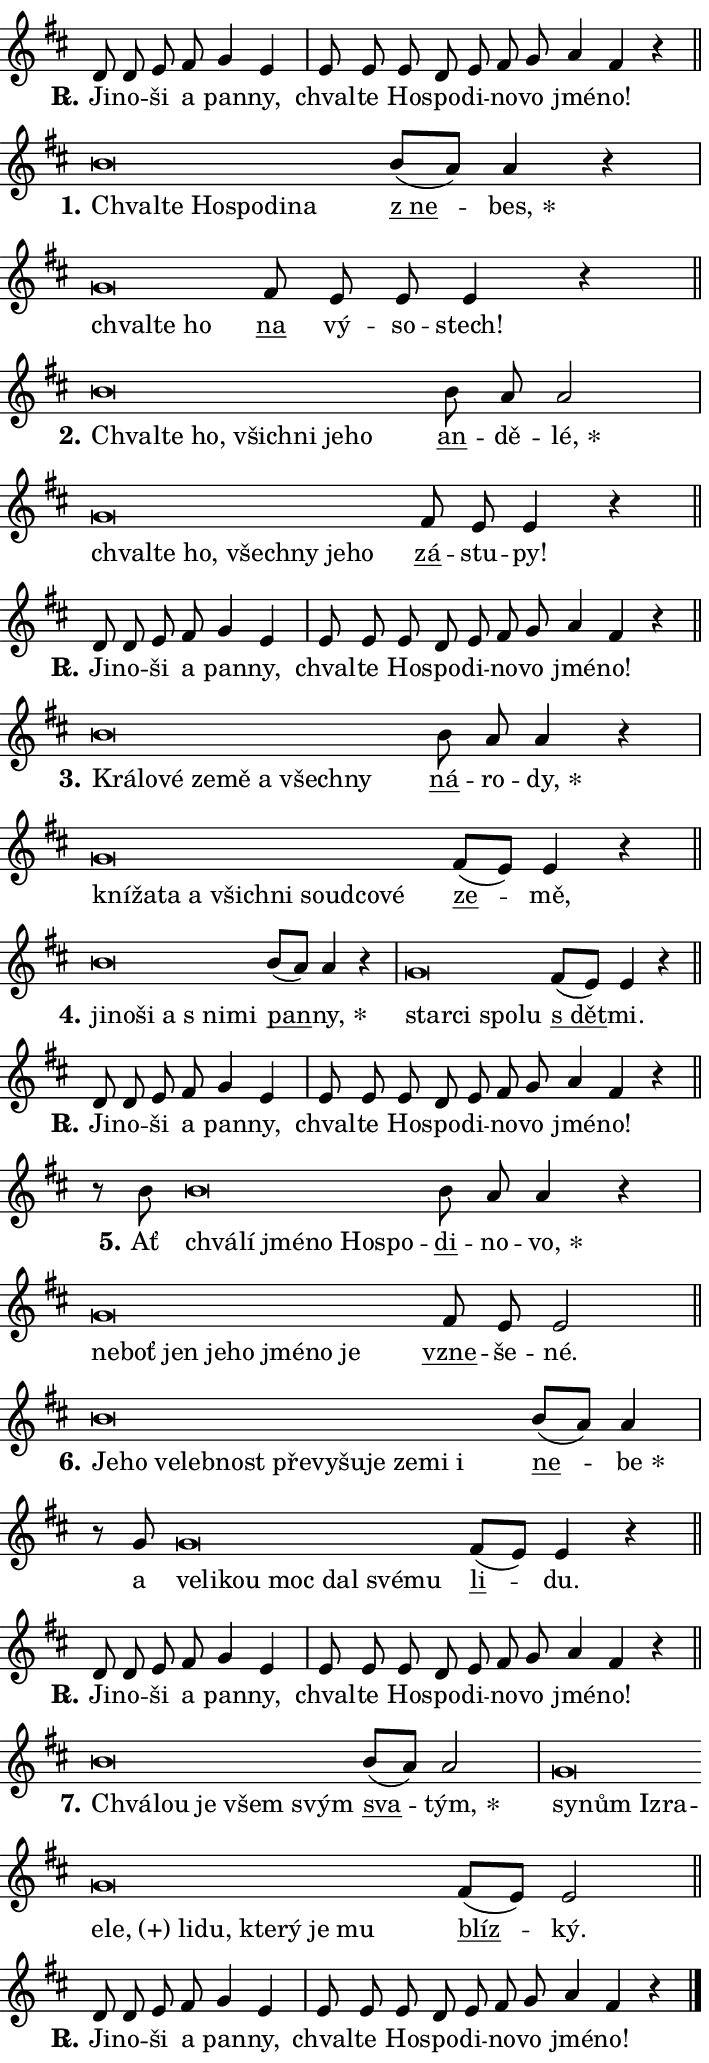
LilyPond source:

\version "2.24.0"
\header { tagline = "" }
\paper {
  indent = 0\cm
  top-margin = 0\cm
  right-margin = 0.13\cm % to fit lyric hyphens
  bottom-margin = 0\cm
  left-margin = 0\cm
  paper-width = 12\cm
  page-breaking = #ly:one-page-breaking
  system-system-spacing.basic-distance = #11
  score-system-spacing.basic-distance = #11
  ragged-last = ##f
}


%% Author: Thomas Morley
%% https://lists.gnu.org/archive/html/lilypond-user/2020-05/msg00002.html
#(define (line-position grob)
"Returns position of @var[grob} in current system:
   @code{'start}, if at first time-step
   @code{'end}, if at last time-step
   @code{'middle} otherwise
"
  (let* ((col (ly:item-get-column grob))
         (ln (ly:grob-object col 'left-neighbor))
         (rn (ly:grob-object col 'right-neighbor))
         (col-to-check-left (if (ly:grob? ln) ln col))
         (col-to-check-right (if (ly:grob? rn) rn col))
         (break-dir-left
           (and
             (ly:grob-property col-to-check-left 'non-musical #f)
             (ly:item-break-dir col-to-check-left)))
         (break-dir-right
           (and
             (ly:grob-property col-to-check-right 'non-musical #f)
             (ly:item-break-dir col-to-check-right))))
        (cond ((eqv? 1 break-dir-left) 'start)
              ((eqv? -1 break-dir-right) 'end)
              (else 'middle))))

#(define (tranparent-at-line-position vctor)
  (lambda (grob)
  "Relying on @code{line-position} select the relevant enry from @var{vctor}.
Used to determine transparency,"
    (case (line-position grob)
      ((end) (not (vector-ref vctor 0)))
      ((middle) (not (vector-ref vctor 1)))
      ((start) (not (vector-ref vctor 2))))))

noteHeadBreakVisibility =
#(define-music-function (break-visibility)(vector?)
"Makes @code{NoteHead}s transparent relying on @var{break-visibility}"
#{
  \override NoteHead.transparent =
    #(tranparent-at-line-position break-visibility)
#})

#(define delete-ledgers-for-transparent-note-heads
  (lambda (grob)
    "Reads whether a @code{NoteHead} is transparent.
If so this @code{NoteHead} is removed from @code{'note-heads} from
@var{grob}, which is supposed to be @code{LedgerLineSpanner}.
As a result ledgers are not printed for this @code{NoteHead}"
    (let* ((nhds-array (ly:grob-object grob 'note-heads))
           (nhds-list
             (if (ly:grob-array? nhds-array)
                 (ly:grob-array->list nhds-array)
                 '()))
           ;; Relies on the transparent-property being done before
           ;; Staff.LedgerLineSpanner.after-line-breaking is executed.
           ;; This is fragile ...
           (to-keep
             (remove
               (lambda (nhd)
                 (ly:grob-property nhd 'transparent #f))
               nhds-list)))
      ;; TODO find a better method to iterate over grob-arrays, similiar
      ;; to filter/remove etc for lists
      ;; For now rebuilt from scratch
      (set! (ly:grob-object grob 'note-heads)  '())
      (for-each
        (lambda (nhd)
          (ly:pointer-group-interface::add-grob grob 'note-heads nhd))
        to-keep))))

squashNotes = {
  \override NoteHead.X-extent = #'(-0.2 . 0.2)
  \override NoteHead.Y-extent = #'(-0.75 . 0)
  \override NoteHead.stencil =
    #(lambda (grob)
       (let ((pos (ly:grob-property grob 'staff-position)))
         (begin
           (if (< pos -7) (display "ERROR: Lower brevis then expected\n") (display ""))
           (if (<= pos -6) ly:text-interface::print ly:note-head::print))))
}
unSquashNotes = {
  \revert NoteHead.X-extent
  \revert NoteHead.Y-extent
  \revert NoteHead.stencil
}

hideNotes = \noteHeadBreakVisibility #begin-of-line-visible
unHideNotes = \noteHeadBreakVisibility #all-visible

% work-around for resetting accidentals
% https://lilypond.org/doc/v2.23/Documentation/notation/displaying-rhythms#unmetered-music
cadenzaMeasure = {
  \cadenzaOff
  \partial 1024 s1024
  \cadenzaOn
}

#(define-markup-command (accent layout props text) (markup?)
  "Underline accented syllable"
  (interpret-markup layout props
    #{\markup \override #'(offset . 4.3) \underline { #text }#}))

responsum = \markup \concat {
  "R" \hspace #-1.05 \path #0.1 #'((moveto 0 0.07) (lineto 0.9 0.8)) \hspace #0.05 "."
}

spaceSize = #0.6828661417322834 % exact space size for TeX Gyre Schola

\layout {
  \context {
    \Staff
    \remove "Time_signature_engraver"
    \override LedgerLineSpanner.after-line-breaking = #delete-ledgers-for-transparent-note-heads
  }
  \context {
    \Lyrics {
      \override LyricSpace.minimum-distance = \spaceSize
      \override LyricText.font-name = #"TeX Gyre Schola"
      \override LyricText.font-size = 1
      \override StanzaNumber.font-name = #"TeX Gyre Schola Bold"
      \override StanzaNumber.font-size = 1
    }
  }
  \context {
    \Score 
    \override NoteHead.text =
      #(lambda (grob) 
        (let ((pos (ly:grob-property grob 'staff-position)))
          #{\markup {
            \combine
              \halign #-0.55 \raise #(if (= pos -6) 0 0.5) \override #'(thickness . 2) \draw-line #'(3.2 . 0)
              \musicglyph "noteheads.sM1"
          }#}))
  }
}

% magnetic-lyrics.ily
%
%   written by
%     Jean Abou Samra <jean@abou-samra.fr>
%     Werner Lemberg <wl@gnu.org>
%
%   adapted by
%     Jiri Hon <jiri.hon@gmail.com>
%
% Version 2022-Apr-15

% https://www.mail-archive.com/lilypond-user@gnu.org/msg149350.html

#(define (Left_hyphen_pointer_engraver context)
   "Collect syllable-hyphen-syllable occurrences in lyrics and store
them in properties.  This engraver only looks to the left.  For
example, if the lyrics input is @code{foo -- bar}, it does the
following.

@itemize @bullet
@item
Set the @code{text} property of the @code{LyricHyphen} grob between
@q{foo} and @q{bar} to @code{foo}.

@item
Set the @code{left-hyphen} property of the @code{LyricText} grob with
text @q{foo} to the @code{LyricHyphen} grob between @q{foo} and
@q{bar}.
@end itemize

Use this auxiliary engraver in combination with the
@code{lyric-@/text::@/apply-@/magnetic-@/offset!} hook."
   (let ((hyphen #f)
         (text #f))
     (make-engraver
      (acknowledgers
       ((lyric-syllable-interface engraver grob source-engraver)
        (set! text grob)))
      (end-acknowledgers
       ((lyric-hyphen-interface engraver grob source-engraver)
        ;(when (not (grob::has-interface grob 'lyric-space-interface))
          (set! hyphen grob)));)
      ((stop-translation-timestep engraver)
       (when (and text hyphen)
         (ly:grob-set-object! text 'left-hyphen hyphen))
       (set! text #f)
       (set! hyphen #f)))))

#(define (lyric-text::apply-magnetic-offset! grob)
   "If the space between two syllables is less than the value in
property @code{LyricText@/.details@/.squash-threshold}, move the right
syllable to the left so that it gets concatenated with the left
syllable.

Use this function as a hook for
@code{LyricText@/.after-@/line-@/breaking} if the
@code{Left_@/hyphen_@/pointer_@/engraver} is active."
   (let ((hyphen (ly:grob-object grob 'left-hyphen #f)))
     (when hyphen
       (let ((left-text (ly:spanner-bound hyphen LEFT)))
         (when (grob::has-interface left-text 'lyric-syllable-interface)
           (let* ((common (ly:grob-common-refpoint grob left-text X))
                  (this-x-ext (ly:grob-extent grob common X))
                  (left-x-ext
                   (begin
                     ;; Trigger magnetism for left-text.
                     (ly:grob-property left-text 'after-line-breaking)
                     (ly:grob-extent left-text common X)))
                  ;; `delta` is the gap width between two syllables.
                  (delta (- (interval-start this-x-ext)
                            (interval-end left-x-ext)))
                  (details (ly:grob-property grob 'details))
                  (threshold (assoc-get 'squash-threshold details 0.2)))
             (when (< delta threshold)
               (let* (;; We have to manipulate the input text so that
                      ;; ligatures crossing syllable boundaries are not
                      ;; disabled.  For languages based on the Latin
                      ;; script this is essentially a beautification.
                      ;; However, for non-Western scripts it can be a
                      ;; necessity.
                      (lt (ly:grob-property left-text 'text))
                      (rt (ly:grob-property grob 'text))
                      (is-space (grob::has-interface hyphen 'lyric-space-interface))
                      (space (if is-space " " ""))
                      (extra-delta (if is-space spaceSize 0))
                      ;; Append new syllable.
                      (ltrt-space (if (and (string? lt) (string? rt))
                                (string-append lt space rt)
                                (make-concat-markup (list lt space rt))))
                      ;; Right-align `ltrt` to the right side.
                      (ltrt-space-markup (grob-interpret-markup
                               grob
                               (make-translate-markup
                                (cons (interval-length this-x-ext) 0)
                                (make-right-align-markup ltrt-space)))))
                 (begin
                   ;; Don't print `left-text`.
                   (ly:grob-set-property! left-text 'stencil #f)
                   ;; Set text and stencil (which holds all collected
                   ;; syllables so far) and shift it to the left.
                   (ly:grob-set-property! grob 'text ltrt-space)
                   (ly:grob-set-property! grob 'stencil ltrt-space-markup)
                   (ly:grob-translate-axis! grob (- (- delta extra-delta)) X))))))))))


#(define (lyric-hyphen::displace-bounds-first grob)
   ;; Make very sure this callback isn't triggered too early.
   (let ((left (ly:spanner-bound grob LEFT))
         (right (ly:spanner-bound grob RIGHT)))
     (ly:grob-property left 'after-line-breaking)
     (ly:grob-property right 'after-line-breaking)
     (ly:lyric-hyphen::print grob)))

squashThreshold = #0.4

\layout {
  \context {
    \Lyrics
    \consists #Left_hyphen_pointer_engraver
    \override LyricText.after-line-breaking =
      #lyric-text::apply-magnetic-offset!
    \override LyricHyphen.stencil = #lyric-hyphen::displace-bounds-first
    \override LyricText.details.squash-threshold = \squashThreshold
    \override LyricHyphen.minimum-distance = 0
    \override LyricHyphen.minimum-length = \squashThreshold
  }
}

squashText = \override LyricText.details.squash-threshold = 9999
unSquashText = \override LyricText.details.squash-threshold = \squashThreshold

leftText = \override LyricText.self-alignment-X = #LEFT
unLeftText = \revert LyricText.self-alignment-X

starOffset = #(lambda (grob) 
                (let ((x_offset (ly:self-alignment-interface::aligned-on-x-parent grob)))
                  (if (= x_offset 0) 0 (+ x_offset 1.2))))

star = #(define-music-function (syllable)(string?)
"Append star separator at the end of a syllable"
#{
  \once \override LyricText.X-offset = #starOffset
  \lyricmode { \markup {
    #syllable
    \override #'((font-name . "TeX Gyre Schola Bold")) \hspace #0.2 \lower #0.65 \larger "*"
  } }
#})

starAccent = #(define-music-function (syllable)(string?)
"Append star separator at the end of a syllable and make accent"
#{
  \once \override LyricText.X-offset = #starOffset
  \lyricmode { \markup {
    \accent #syllable
    \override #'((font-name . "TeX Gyre Schola Bold")) \hspace #0.2 \lower #0.65 \larger "*"
  } }
#})

breath = #(define-music-function (syllable)(string?)
"Append breathing indicator at the end of a syllable"
#{
  \lyricmode { \markup { #syllable "+" } }
#})

optionalBreath = #(define-music-function (syllable)(string?)
"Append optional breathing indicator at the end of a syllable"
#{
  \lyricmode { \markup { #syllable "(+)" } }
#})


\score {
    <<
        \new Voice = "melody" { \cadenzaOn \key d \major \relative { d'8 d e fis g4 e \cadenzaMeasure \bar "|" e8 e \bar "" e d e \bar "" fis g \bar "" a4 fis r \cadenzaMeasure \bar "||" \break } }
        \new Lyrics \lyricsto "melody" { \lyricmode { \set stanza = \responsum
Ji -- no -- ši a pan -- ny, chval -- te Ho -- spo -- di -- no -- vo jmé -- no! } }
    >>
    \layout {}
}

\score {
    <<
        \new Voice = "melody" { \cadenzaOn \key d \major \relative { \squashNotes b'\breve*1/16 \hideNotes \breve*1/16 \bar "" \breve*1/16 \bar "" \breve*1/16 \bar "" \breve*1/16 \breve*1/16 \bar "" \unHideNotes \unSquashNotes \bar "" b8[( a)] a4 r \cadenzaMeasure \bar "|" \squashNotes g\breve*1/16 \hideNotes \breve*1/16 \breve*1/16 \bar "" \unHideNotes \unSquashNotes \bar "" fis8 e e e4 r \cadenzaMeasure \bar "||" \break } }
        \new Lyrics \lyricsto "melody" { \lyricmode { \set stanza = "1."
\leftText Chval -- \squashText te Ho -- spo -- di -- na \unLeftText \unSquashText \markup \accent "z ne" -- \star bes, \leftText chval -- \squashText te ho \unLeftText \unSquashText \markup \accent na vý -- so -- stech! } }
    >>
    \layout {}
}

\score {
    <<
        \new Voice = "melody" { \cadenzaOn \key d \major \relative { \squashNotes b'\breve*1/16 \hideNotes \breve*1/16 \bar "" \breve*1/16 \bar "" \breve*1/16 \bar "" \breve*1/16 \bar "" \breve*1/16 \breve*1/16 \bar "" \unHideNotes \unSquashNotes \bar "" b8 a a2 \cadenzaMeasure \bar "|" \squashNotes g\breve*1/16 \hideNotes \breve*1/16 \bar "" \breve*1/16 \bar "" \breve*1/16 \bar "" \breve*1/16 \bar "" \breve*1/16 \breve*1/16 \bar "" \unHideNotes \unSquashNotes \bar "" fis8 e e4 r \cadenzaMeasure \bar "||" \break } }
        \new Lyrics \lyricsto "melody" { \lyricmode { \set stanza = "2."
\leftText Chval -- \squashText te ho, všich -- ni je -- ho \unLeftText \unSquashText \markup \accent an -- dě -- \star lé, \leftText chval -- \squashText te ho, všech -- ny je -- ho \unLeftText \unSquashText \markup \accent zá -- stu -- py! } }
    >>
    \layout {}
}

\score {
    <<
        \new Voice = "melody" { \cadenzaOn \key d \major \relative { d'8 d e fis g4 e \cadenzaMeasure \bar "|" e8 e \bar "" e d e \bar "" fis g \bar "" a4 fis r \cadenzaMeasure \bar "||" \break } }
        \new Lyrics \lyricsto "melody" { \lyricmode { \set stanza = \responsum
Ji -- no -- ši a pan -- ny, chval -- te Ho -- spo -- di -- no -- vo jmé -- no! } }
    >>
    \layout {}
}

\score {
    <<
        \new Voice = "melody" { \cadenzaOn \key d \major \relative { \squashNotes b'\breve*1/16 \hideNotes \breve*1/16 \bar "" \breve*1/16 \bar "" \breve*1/16 \bar "" \breve*1/16 \bar "" \breve*1/16 \bar "" \breve*1/16 \breve*1/16 \bar "" \unHideNotes \unSquashNotes \bar "" b8 a a4 r \cadenzaMeasure \bar "|" \squashNotes g\breve*1/16 \hideNotes \breve*1/16 \bar "" \breve*1/16 \bar "" \breve*1/16 \bar "" \breve*1/16 \bar "" \breve*1/16 \bar "" \breve*1/16 \bar "" \breve*1/16 \breve*1/16 \bar "" \unHideNotes \unSquashNotes \bar "" fis8[( e)] e4 r \cadenzaMeasure \bar "||" \break } }
        \new Lyrics \lyricsto "melody" { \lyricmode { \set stanza = "3."
\leftText Krá -- \squashText lo -- vé ze -- mě a všech -- ny \unLeftText \unSquashText \markup \accent ná -- ro -- \star dy, \leftText kní -- \squashText ža -- ta a všich -- ni soud -- co -- vé \unLeftText \unSquashText \markup \accent ze -- mě, } }
    >>
    \layout {}
}

\score {
    <<
        \new Voice = "melody" { \cadenzaOn \key d \major \relative { \squashNotes b'\breve*1/16 \hideNotes \breve*1/16 \bar "" \breve*1/16 \bar "" \breve*1/16 \bar "" \breve*1/16 \breve*1/16 \bar "" \unHideNotes \unSquashNotes \bar "" b8[( a)] a4 r \cadenzaMeasure \bar "|" \squashNotes g\breve*1/16 \hideNotes \breve*1/16 \bar "" \breve*1/16 \breve*1/16 \bar "" \unHideNotes \unSquashNotes \bar "" fis8[( e)] e4 r \cadenzaMeasure \bar "||" \break } }
        \new Lyrics \lyricsto "melody" { \lyricmode { \set stanza = "4."
\leftText ji -- \squashText no -- ši a "s ni" -- mi \unLeftText \unSquashText \markup \accent pan -- \star ny, \leftText star -- \squashText ci spo -- lu \unLeftText \unSquashText \markup \accent "s dět" -- mi. } }
    >>
    \layout {}
}

\score {
    <<
        \new Voice = "melody" { \cadenzaOn \key d \major \relative { d'8 d e fis g4 e \cadenzaMeasure \bar "|" e8 e \bar "" e d e \bar "" fis g \bar "" a4 fis r \cadenzaMeasure \bar "||" \break } }
        \new Lyrics \lyricsto "melody" { \lyricmode { \set stanza = \responsum
Ji -- no -- ši a pan -- ny, chval -- te Ho -- spo -- di -- no -- vo jmé -- no! } }
    >>
    \layout {}
}

\score {
    <<
        \new Voice = "melody" { \cadenzaOn \key d \major \relative { r8 b'8 \squashNotes b\breve*1/16 \hideNotes \breve*1/16 \bar "" \breve*1/16 \bar "" \breve*1/16 \bar "" \breve*1/16 \breve*1/16 \bar "" \unHideNotes \unSquashNotes \bar "" b8 a a4 r \cadenzaMeasure \bar "|" \squashNotes g\breve*1/16 \hideNotes \breve*1/16 \bar "" \breve*1/16 \bar "" \breve*1/16 \bar "" \breve*1/16 \bar "" \breve*1/16 \bar "" \breve*1/16 \breve*1/16 \bar "" \unHideNotes \unSquashNotes \bar "" fis8 e e2 \cadenzaMeasure \bar "||" \break } }
        \new Lyrics \lyricsto "melody" { \lyricmode { \set stanza = "5."
Ať \leftText chvá -- \squashText lí jmé -- no Ho -- spo -- \unLeftText \unSquashText \markup \accent di -- no -- \star vo, \leftText ne -- \squashText boť jen je -- ho jmé -- no je \unLeftText \unSquashText \markup \accent vzne -- še -- né. } }
    >>
    \layout {}
}

\score {
    <<
        \new Voice = "melody" { \cadenzaOn \key d \major \relative { \squashNotes b'\breve*1/16 \hideNotes \breve*1/16 \bar "" \breve*1/16 \bar "" \breve*1/16 \bar "" \breve*1/16 \bar "" \breve*1/16 \bar "" \breve*1/16 \bar "" \breve*1/16 \bar "" \breve*1/16 \bar "" \breve*1/16 \bar "" \breve*1/16 \breve*1/16 \bar "" \unHideNotes \unSquashNotes \bar "" b8[( a)] a4 \cadenzaMeasure \bar "|" r8 g8 \squashNotes g\breve*1/16 \hideNotes \breve*1/16 \bar "" \breve*1/16 \bar "" \breve*1/16 \bar "" \breve*1/16 \bar "" \breve*1/16 \breve*1/16 \bar "" \unHideNotes \unSquashNotes \bar "" fis8[( e)] e4 r \cadenzaMeasure \bar "||" \break } }
        \new Lyrics \lyricsto "melody" { \lyricmode { \set stanza = "6."
\leftText Je -- \squashText ho ve -- leb -- nost pře -- vy -- šu -- je ze -- mi i \unLeftText \unSquashText \markup \accent ne -- \star be a \leftText ve -- \squashText li -- kou moc dal své -- mu \unLeftText \unSquashText \markup \accent li -- du. } }
    >>
    \layout {}
}

\score {
    <<
        \new Voice = "melody" { \cadenzaOn \key d \major \relative { d'8 d e fis g4 e \cadenzaMeasure \bar "|" e8 e \bar "" e d e \bar "" fis g \bar "" a4 fis r \cadenzaMeasure \bar "||" \break } }
        \new Lyrics \lyricsto "melody" { \lyricmode { \set stanza = \responsum
Ji -- no -- ši a pan -- ny, chval -- te Ho -- spo -- di -- no -- vo jmé -- no! } }
    >>
    \layout {}
}

\score {
    <<
        \new Voice = "melody" { \cadenzaOn \key d \major \relative { \squashNotes b'\breve*1/16 \hideNotes \breve*1/16 \bar "" \breve*1/16 \bar "" \breve*1/16 \breve*1/16 \bar "" \unHideNotes \unSquashNotes \bar "" b8[( a)] a2 \cadenzaMeasure \bar "|" \squashNotes g\breve*1/16 \hideNotes \breve*1/16 \bar "" \breve*1/16 \bar "" \breve*1/16 \bar "" \breve*1/16 \bar "" \breve*1/16 \bar "" \breve*1/16 \bar "" \breve*1/16 \bar "" \breve*1/16 \bar "" \breve*1/16 \bar "" \breve*1/16 \breve*1/16 \bar "" \unHideNotes \unSquashNotes \bar "" fis8[( e)] e2 \cadenzaMeasure \bar "||" \break } }
        \new Lyrics \lyricsto "melody" { \lyricmode { \set stanza = "7."
\leftText Chvá -- \squashText lou je všem svým \unLeftText \unSquashText \markup \accent sva -- \star tým, \leftText sy -- \squashText nům Iz -- ra -- e -- \optionalBreath le, li -- du, kte -- rý je mu \unLeftText \unSquashText \markup \accent blíz -- ký. } }
    >>
    \layout {}
}

\score {
    <<
        \new Voice = "melody" { \cadenzaOn \key d \major \relative { d'8 d e fis g4 e \cadenzaMeasure \bar "|" e8 e \bar "" e d e \bar "" fis g \bar "" a4 fis r \cadenzaMeasure \bar "||" \break } \bar "|." }
        \new Lyrics \lyricsto "melody" { \lyricmode { \set stanza = \responsum
Ji -- no -- ši a pan -- ny, chval -- te Ho -- spo -- di -- no -- vo jmé -- no! } }
    >>
    \layout {}
}
